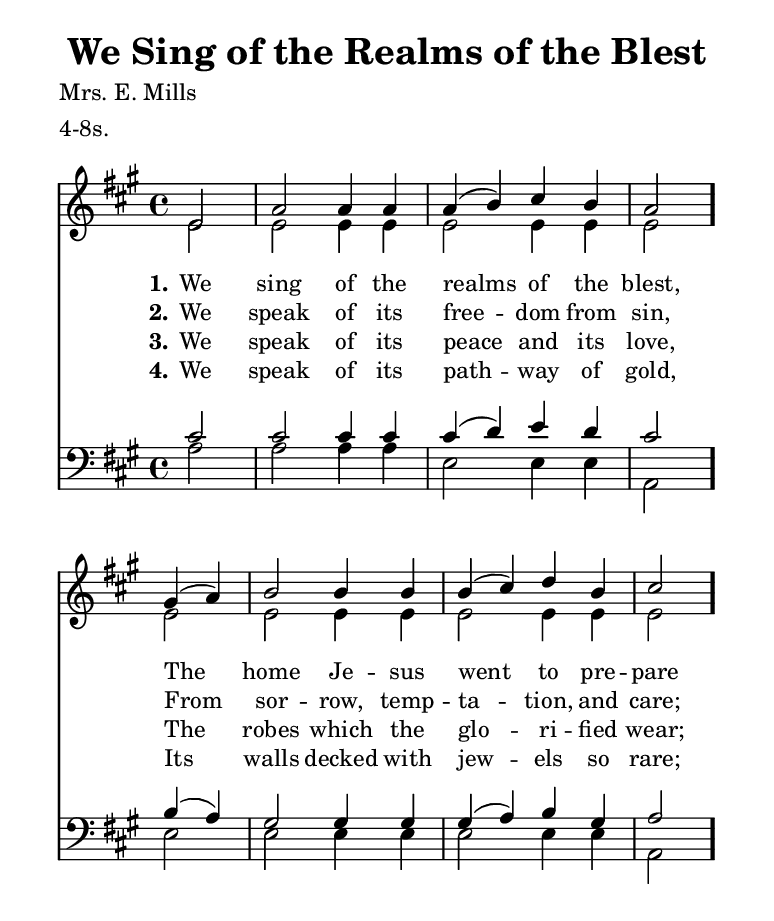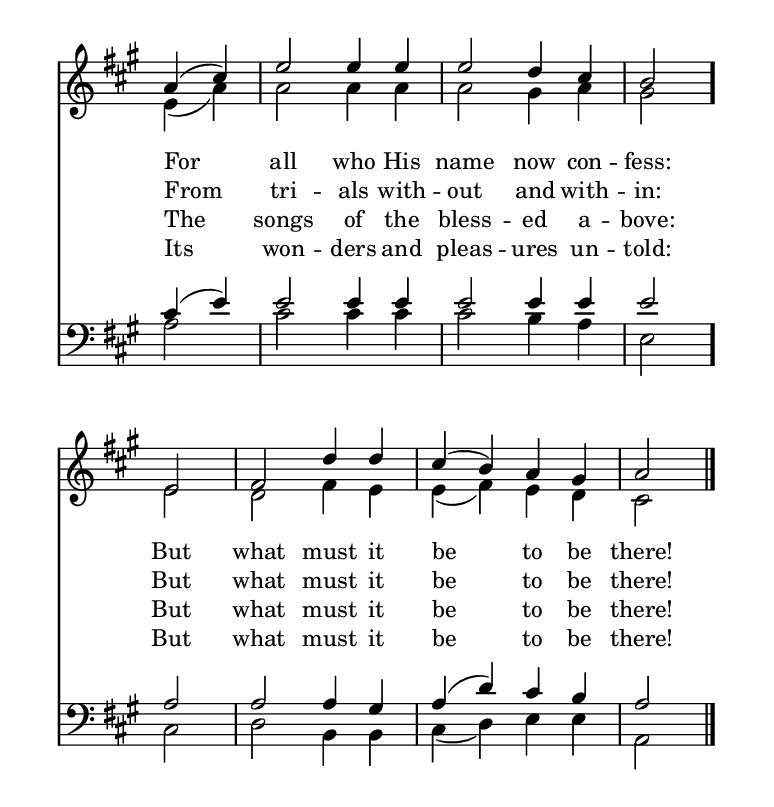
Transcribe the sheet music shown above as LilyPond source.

\include "common/global.ily"
\paper {
  \include "common/paper.ily"
  ragged-bottom = ##t
}

\header{
  hymnnumber = "276"
  title = "We Sing of the Realms of the Blest"
  tunename = "Celeste"
  meter = "4-8s."
  poet = "Mrs. E. Mills"
  composer = ""
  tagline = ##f
}

global = {
  \include "common/overrides.ily"
  \override Staff.TimeSignature.style = #'()
  \time 4/4
  \override Score.MetronomeMark.transparent = ##t % hide all fermata changes too
  \tempo 4=120
  \key a \major
  \partial 2
  \autoBeamOff
}

notesSoprano = {
\global
\relative c' {

  e2 | a a4 a | a( b) cis b | a2
  gis4( a) | b2 b4 b | b( cis) d b | cis2 \eogbreak
  a4( cis) | e2 e4 e | e2 d4 cis | b2
  e,2 | fis d'4 d | cis( b) a gis | a2

  \bar "|."

}
}

notesAlto = {
\global
\relative e' {

  e2 | e e4 e | e2 e4 e | e2
  e2 | e e4 e | e2 e4 e | e2
  e4( a) | a2 a4 a | a2 gis4 a | gis2
  e2 | d2 fis4 e | e( fis) e d | cis2

}
}

notesTenor = {
\global
\relative a {

  cis2 | cis cis4 cis | cis4( d) e d | cis2
  b4( a) | gis2 gis4 gis | gis( a) b gis | a2
  cis4( e) | e2 e4 e | e2 e4 e | e2
  a,2 | a a4 gis | a( d) cis b | a2

}
}

notesBass = {
\global
\relative f {

  a2 | a a4 a | e2 e4 e | a,2
  e'2 | e e4 e | e2 e4 e | a,2
  a'2 | cis2 cis4 cis | cis2 b4 a | e2
  cis2 | d b4 b | cis( d) e e | a,2

}
}

wordsA = \lyricmode {
\set stanza = "1."

We sing of the realms of the blest, \bar "."
The home Je -- sus went to pre -- pare \bar "."
For all who His name now con -- fess: \bar "."
But what must it be to be there! \bar "."

}

wordsB = \lyricmode {
\set stanza = "2."

We speak of its free -- dom from sin,
From sor -- row, temp -- ta -- tion, and care;
From tri -- als with -- out and with -- in:
But what must it be to be there!

}

wordsC = \lyricmode {
\set stanza = "3."

We speak of its peace and its love,
The robes which the glo -- ri -- fied wear;
The songs of the bless -- ed a -- bove:
But what must it be to be there!

}

wordsD = \lyricmode {
\set stanza = "4."

We speak of its path -- way of gold,
Its walls decked with jew -- els so rare;
Its won -- ders and pleas -- ures un -- told:
But what must it be to be there!

}

\score {
  \context ChoirStaff <<
    \context Staff = upper <<
      \set ChoirStaff.systemStartDelimiter = #'SystemStartBar
      \context Voice  = sopranos { \voiceOne << \notesSoprano >> }
      \context Voice  = altos { \voiceTwo << \notesAlto >> }
      \context Lyrics = one   \lyricsto sopranos \wordsA
      \context Lyrics = two   \lyricsto sopranos \wordsB
      \context Lyrics = three \lyricsto sopranos \wordsC
      \context Lyrics = four  \lyricsto sopranos \wordsD
    >>
    \context Staff = men <<
      \clef bass
      \context Voice  = tenors { \voiceOne << \notesTenor >> }
      \context Voice  = basses { \voiceTwo << \notesBass >> }
    >>
  >>
  \layout {
    \include "common/layout.ily"
  }
  \midi{
    \include "common/midi.ily"
  }
}

\version "2.18.2"  % necessary for upgrading to future LilyPond versions.

% vi:set et ts=2 sw=2 ai nocindent syntax=lilypond:
